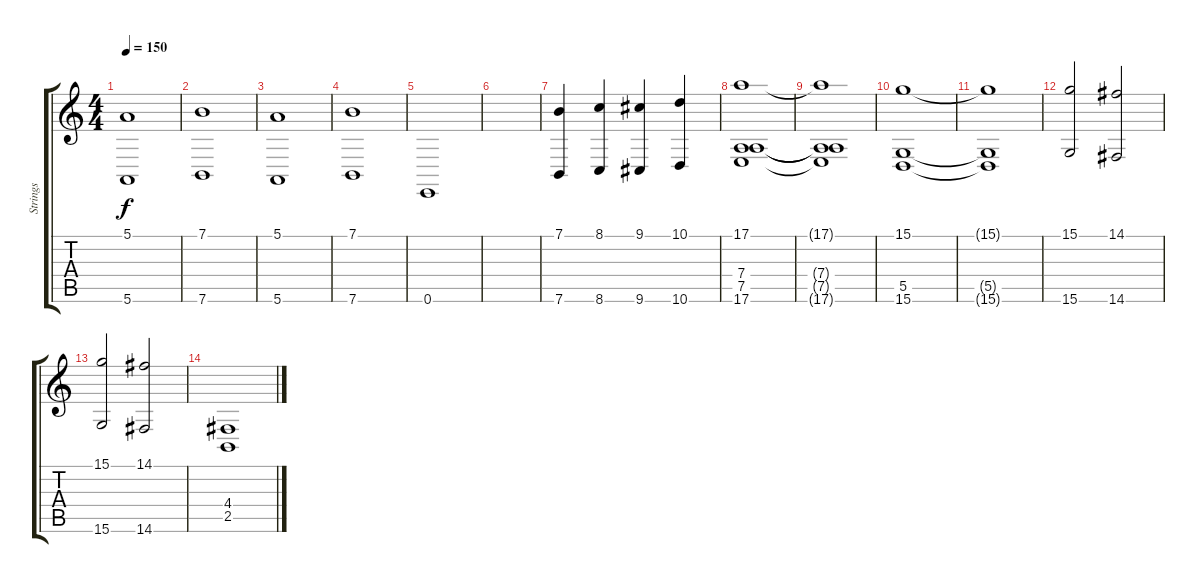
\track ("Strings" "Strings") {instrument stringensemble1}
\staff {score tabs}
\tuning (E4 B3 G3 D3 A2 E2) {hide}
\ts (4 4)
\tempo 150
\clef g2
\ks c
(5.1 5.6).1{dy f} |
(7.1 7.6).1 |
(5.1 5.6).1 |
(7.1 7.6).1 |
0.6.1 |
|
(7.1 7.6).4 (8.1 8.6).4 (9.1 9.6).4 (10.1 10.6).4 |
(17.1 7.4 7.5 17.6).1 |
(17.1{t} 7.4{t} 7.5{t} 17.6{t}).1 |
(15.1 5.5 15.6).1 |
(15.1{t} 5.5{t} 15.6{t}).1 |
(15.1 15.6).2 (14.1 14.6).2 |
(15.1 15.6).2 (14.1 14.6).2 |
(4.4 2.5).1
